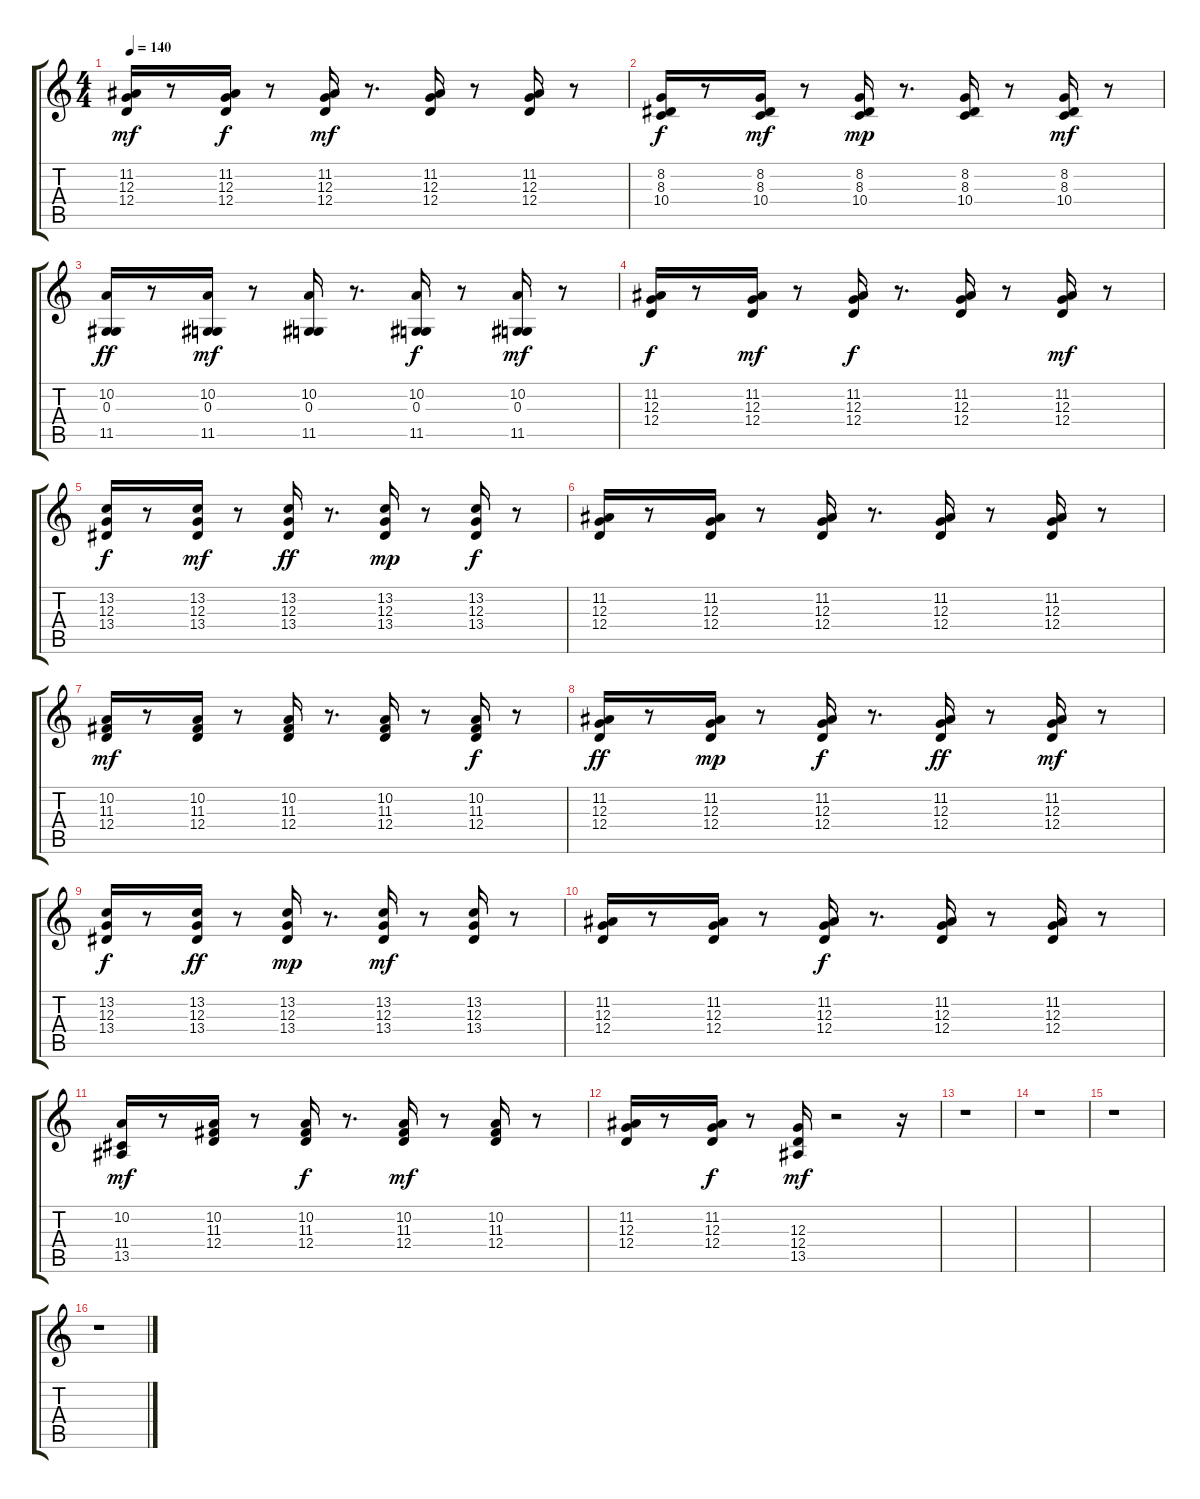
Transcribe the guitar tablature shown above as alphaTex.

\track "" {instrument brightacousticpiano}
\staff {score tabs}
\tuning (E4 B3 G3 D3 A2 E2) {hide}
\ts (4 4)
\tempo 140
\clef g2
\ks c
(11.2 12.3 12.4).16{dy mf} r.8 (11.2 12.3 12.4).16{dy f} r.8 (11.2 12.3 12.4).16{dy mf} r.8{d} (11.2 12.3 12.4).16 r.8 (11.2 12.3 12.4).16 r.8 |
(8.2 8.3 10.4).16{dy f} r.8 (8.2 8.3 10.4).16{dy mf} r.8 (8.2 8.3 10.4).16{dy mp} r.8{d} (8.2 8.3 10.4).16 r.8 (8.2 8.3 10.4).16{dy mf} r.8 |
(10.2 0.3 11.5).16{dy ff} r.8 (10.2 0.3 11.5).16{dy mf} r.8 (10.2 0.3 11.5).16 r.8{d} (10.2 0.3 11.5).16{dy f} r.8 (10.2 0.3 11.5).16{dy mf} r.8 |
(11.2 12.3 12.4).16{dy f} r.8 (11.2 12.3 12.4).16{dy mf} r.8 (11.2 12.3 12.4).16{dy f} r.8{d} (11.2 12.3 12.4).16 r.8 (11.2 12.3 12.4).16{dy mf} r.8 |
(13.2 12.3 13.4).16{dy f} r.8 (13.2 12.3 13.4).16{dy mf} r.8 (13.2 12.3 13.4).16{dy ff} r.8{d} (13.2 12.3 13.4).16{dy mp} r.8 (13.2 12.3 13.4).16{dy f} r.8 |
(11.2 12.3 12.4).16 r.8 (11.2 12.3 12.4).16 r.8 (11.2 12.3 12.4).16 r.8{d} (11.2 12.3 12.4).16 r.8 (11.2 12.3 12.4).16 r.8 |
(10.2 11.3 12.4).16{dy mf} r.8 (10.2 11.3 12.4).16 r.8 (10.2 11.3 12.4).16 r.8{d} (10.2 11.3 12.4).16 r.8 (10.2 11.3 12.4).16{dy f} r.8 |
(11.2 12.3 12.4).16{dy ff} r.8 (11.2 12.3 12.4).16{dy mp} r.8 (11.2 12.3 12.4).16{dy f} r.8{d} (11.2 12.3 12.4).16{dy ff} r.8 (11.2 12.3 12.4).16{dy mf} r.8 |
(13.2 12.3 13.4).16{dy f} r.8 (13.2 12.3 13.4).16{dy ff} r.8 (13.2 12.3 13.4).16{dy mp} r.8{d} (13.2 12.3 13.4).16{dy mf} r.8 (13.2 12.3 13.4).16 r.8 |
(11.2 12.3 12.4).16 r.8 (11.2 12.3 12.4).16 r.8 (11.2 12.3 12.4).16{dy f} r.8{d} (11.2 12.3 12.4).16 r.8 (11.2 12.3 12.4).16 r.8 |
(10.2 11.4 13.5).16{dy mf} r.8 (10.2 11.3 12.4).16 r.8 (10.2 11.3 12.4).16{dy f} r.8{d} (10.2 11.3 12.4).16{dy mf} r.8 (10.2 11.3 12.4).16 r.8 |
(11.2 12.3 12.4).16 r.8 (11.2 12.3 12.4).16{dy f} r.8 (12.3 12.4 13.5).16{dy mf} r.2 r.16 |
r.1 |
r.1 |
r.1 |
r.1
